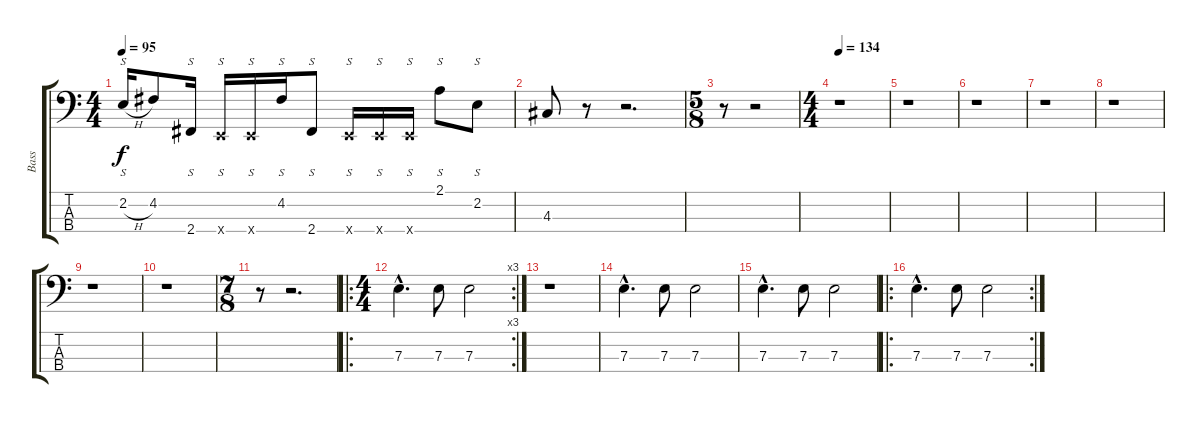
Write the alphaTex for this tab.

\track ("Bass" "Bass") {instrument synthbass2}
\staff {score tabs}
\tuning (G2 D2 A1 E1) {hide}
\ts (4 4)
\tempo 95
\clef f4
\ks c
2.2{h}.16{s dy f} 4.2.8 2.4.16{s} 0.4{x}.16{s} 0.4{x}.16{s} 4.2.16{s} 2.4.8{s} 0.4{x}.16{s} 0.4{x}.16{s} 0.4{x}.16{s} 2.1.8{s} 2.2.8{s} |
4.3.8 r.8 r.2{d} |
\ts (5 8)
r.8 r.2 |
\ts (4 4)
\tempo 134
r.1 |
r.1 |
r.1 |
r.1 |
r.1 |
r.1 |
r.1 |
\ts (7 8)
r.8 r.2{d} |
\ro
\rc 3
\ts (4 4)
7.3{hac}.4{d} 7.3.8 7.3.2 |
r.1 |
7.3{hac}.4{d} 7.3.8 7.3.2 |
7.3{hac}.4{d} 7.3.8 7.3.2 |
\ro
\rc 2
7.3{hac}.4{d} 7.3.8 7.3.2
